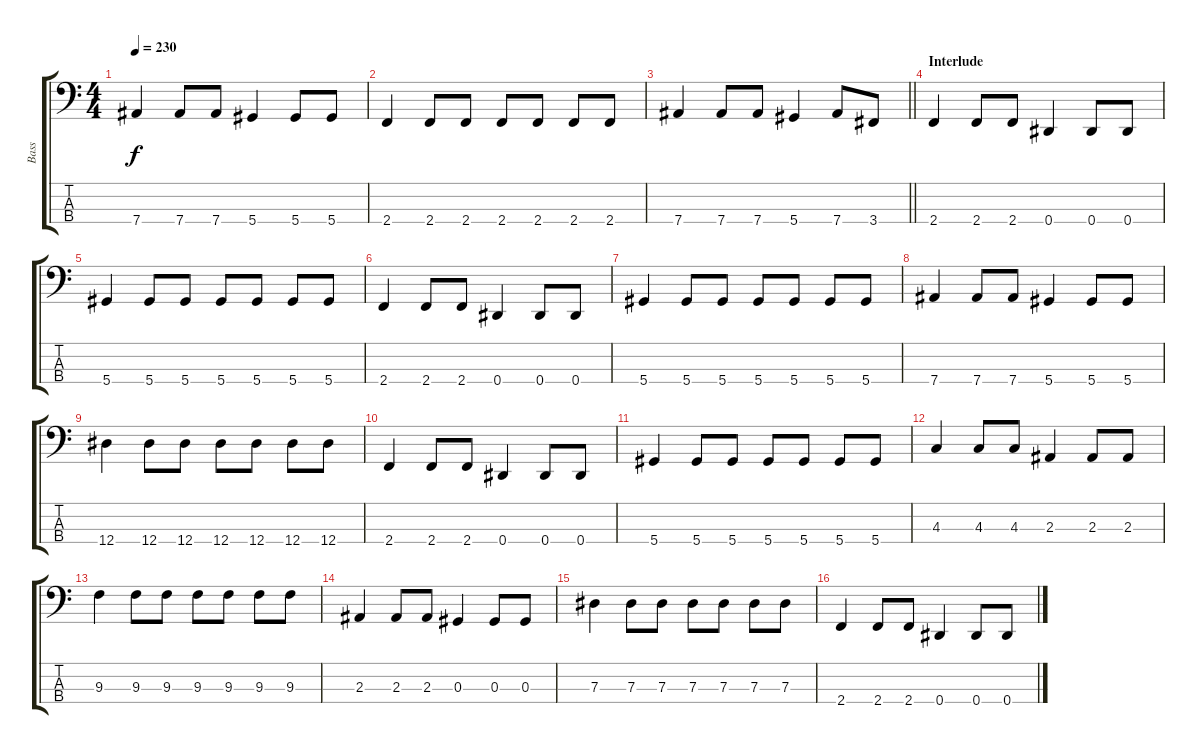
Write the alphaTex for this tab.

\track ("Bass" "Bass") {instrument electricbassfinger}
\staff {score tabs}
\tuning (Gb2 Db2 Ab1 Eb1) {hide}
\ts (4 4)
\tempo 230
\clef f4
\ks c
7.4.4{dy f} 7.4.8 7.4.8 5.4.4 5.4.8 5.4.8 |
2.4.4 2.4.8 2.4.8 2.4.8 2.4.8 2.4.8 2.4.8 |
\barLineRight lightlight
7.4.4 7.4.8 7.4.8 5.4.4 7.4.8 3.4.8 |
\section ("" "Interlude")
2.4.4 2.4.8 2.4.8 0.4.4 0.4.8 0.4.8 |
5.4.4 5.4.8 5.4.8 5.4.8 5.4.8 5.4.8 5.4.8 |
2.4.4 2.4.8 2.4.8 0.4.4 0.4.8 0.4.8 |
5.4.4 5.4.8 5.4.8 5.4.8 5.4.8 5.4.8 5.4.8 |
7.4.4 7.4.8 7.4.8 5.4.4 5.4.8 5.4.8 |
12.4.4 12.4.8 12.4.8 12.4.8 12.4.8 12.4.8 12.4.8 |
2.4.4 2.4.8 2.4.8 0.4.4 0.4.8 0.4.8 |
5.4.4 5.4.8 5.4.8 5.4.8 5.4.8 5.4.8 5.4.8 |
4.3.4 4.3.8 4.3.8 2.3.4 2.3.8 2.3.8 |
9.3.4 9.3.8 9.3.8 9.3.8 9.3.8 9.3.8 9.3.8 |
2.3.4 2.3.8 2.3.8 0.3.4 0.3.8 0.3.8 |
7.3.4 7.3.8 7.3.8 7.3.8 7.3.8 7.3.8 7.3.8 |
2.4.4 2.4.8 2.4.8 0.4.4 0.4.8 0.4.8
